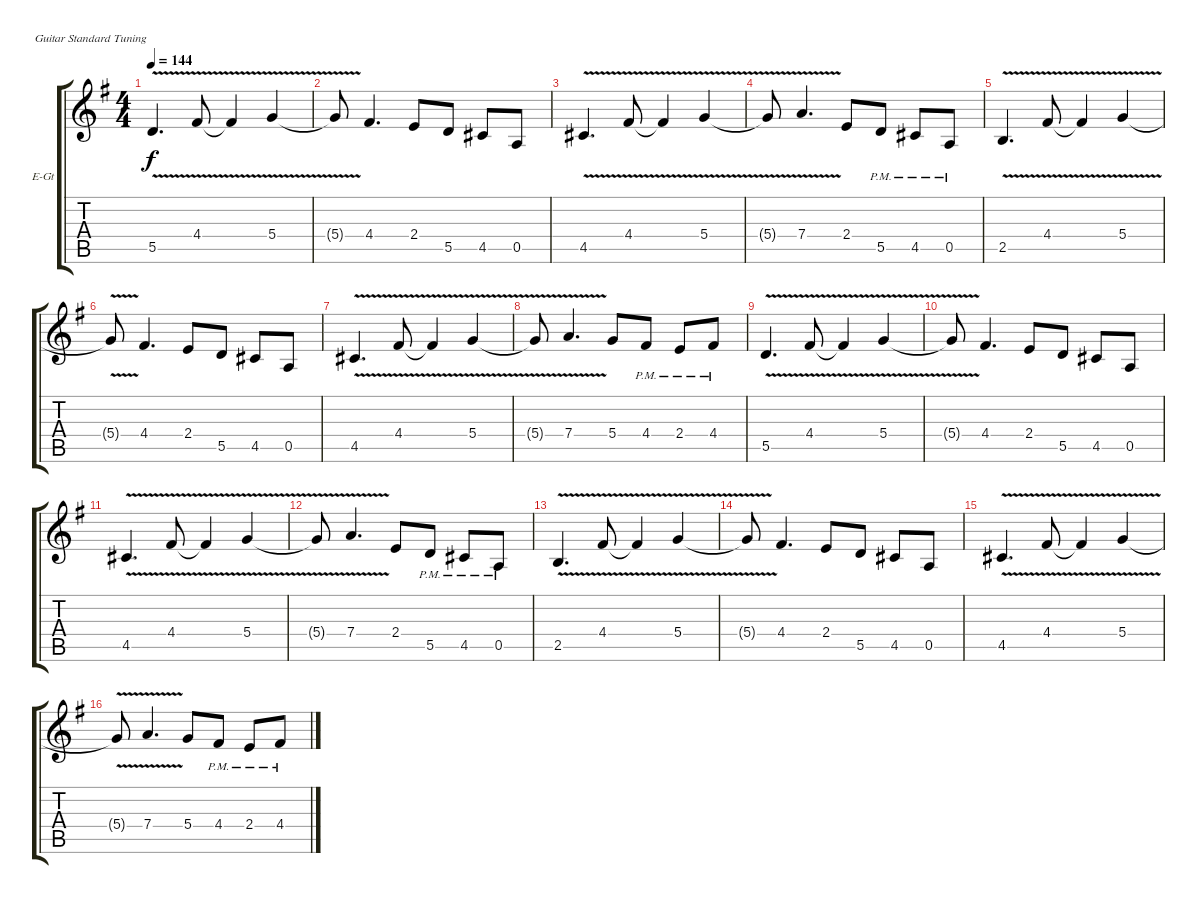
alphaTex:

\bracketExtendMode groupsimilarinstruments
\firstSystemTrackNameOrientation horizontal
\otherSystemsTrackNameOrientation horizontal
\track ("Guitare 3 " "E-Gt") {instrument distortionguitar}
\staff {score tabs}
\tuning (E4 B3 G3 D3 A2 E2)
\ts (4 4)
\tempo 144
\clef g2
\ks g
5.5{v}.4{d dy f} 4.4{v}.8 4.4{v t}.4 5.4{v}.4 |
5.4{v t}.8 4.4.4{d} 2.4.8 5.5.8 4.5.8 0.5.8 |
4.5{v}.4{d} 4.4{v}.8 4.4{v t}.4 5.4{v}.4 |
5.4{v t}.8 7.4{v}.4{d} 2.4.8 5.5{pm}.8 4.5{pm}.8 0.5{pm}.8 |
2.5{v}.4{d} 4.4{v}.8 4.4{v t}.4 5.4{v}.4 |
5.4{v t}.8 4.4.4{d} 2.4.8 5.5.8 4.5.8 0.5.8 |
4.5{v}.4{d} 4.4{v}.8 4.4{v t}.4 5.4{v}.4 |
5.4{v t}.8 7.4{v}.4{d} 5.4.8 4.4{pm}.8 2.4{pm}.8 4.4{pm}.8 |
5.5{v}.4{d} 4.4{v}.8 4.4{v t}.4 5.4{v}.4 |
5.4{v t}.8 4.4.4{d} 2.4.8 5.5.8 4.5.8 0.5.8 |
4.5{v}.4{d} 4.4{v}.8 4.4{v t}.4 5.4{v}.4 |
5.4{v t}.8 7.4{v}.4{d} 2.4.8 5.5{pm}.8 4.5{pm}.8 0.5{pm}.8 |
2.5{v}.4{d} 4.4{v}.8 4.4{v t}.4 5.4{v}.4 |
5.4{v t}.8 4.4.4{d} 2.4.8 5.5.8 4.5.8 0.5.8 |
4.5{v}.4{d} 4.4{v}.8 4.4{v t}.4 5.4{v}.4 |
5.4{v t}.8 7.4{v}.4{d} 5.4.8 4.4{pm}.8 2.4{pm}.8 4.4{pm}.8
